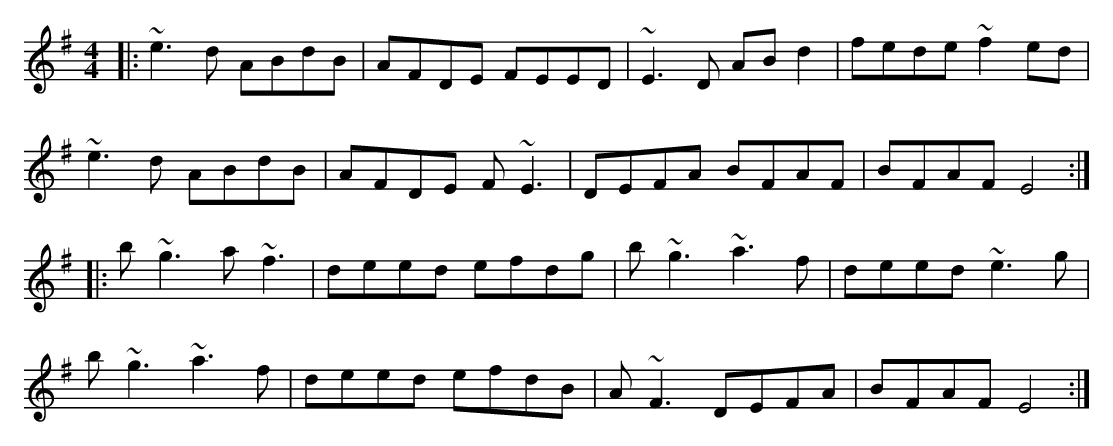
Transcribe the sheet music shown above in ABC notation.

X:1
M:4/4
K:Emin
|:~e3d ABdB|AFDE FEED|~E3D ABd2|fede ~f2ed|
~e3d ABdB|AFDE F~E3|DEFA BFAF|BFAF E4:|
|:b~g3 a~f3|deed efdg|b~g3 ~a3f|deed ~e3g|
b~g3 ~a3f|deed efdB|A~F3 DEFA|BFAF E4:|
